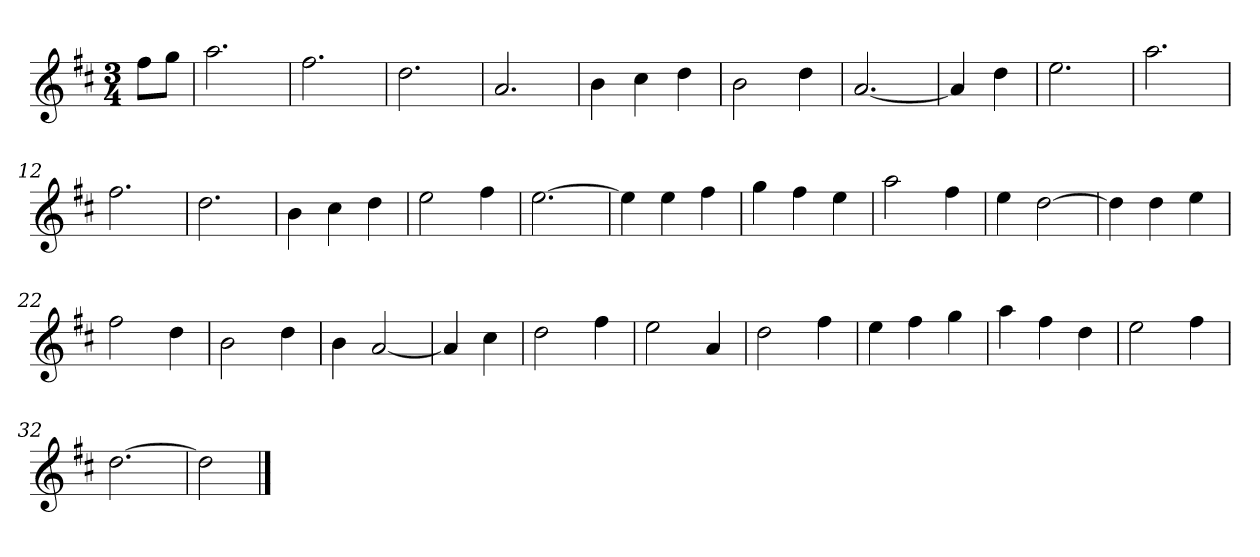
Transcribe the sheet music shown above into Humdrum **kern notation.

**kern
*part1
*staff1
*clefG2
*k[f#c#]
*D:
*M3/4
=1
8ff#\L
8gg\J
=2
2.aa\
=3
2.ff#\
=4
2.dd\
=5
2.a/
=6
4b\
4cc#\
4dd\
=7
2b\
4dd\
=8
[2.a/
=9
4a/]
4dd\
=10
2.ee\
=11
2.aa\
=12
2.ff#\
=13
2.dd\
=14
4b\
4cc#\
4dd\
=15
2ee\
4ff#\
=16
[2.ee\
!!LO:LB:g=z
=17
4ee\]
4ee\
4ff#\
=18
4gg\
4ff#\
4ee\
=19
2aa\
4ff#\
=20
4ee\
[2dd\
=21
4dd\]
4dd\
4ee\
=22
2ff#\
4dd\
=23
2b\
4dd\
=24
4b\
[2a/
=25
4a/]
4cc#\
=26
2dd\
4ff#\
=27
2ee\
4a/
=28
2dd\
4ff#\
=29
4ee\
4ff#\
4gg\
=30
4aa\
4ff#\
4dd\
=31
2ee\
4ff#\
!!LO:LB:g=z
=32
[2.dd\
=33
2dd\]
==
*-
